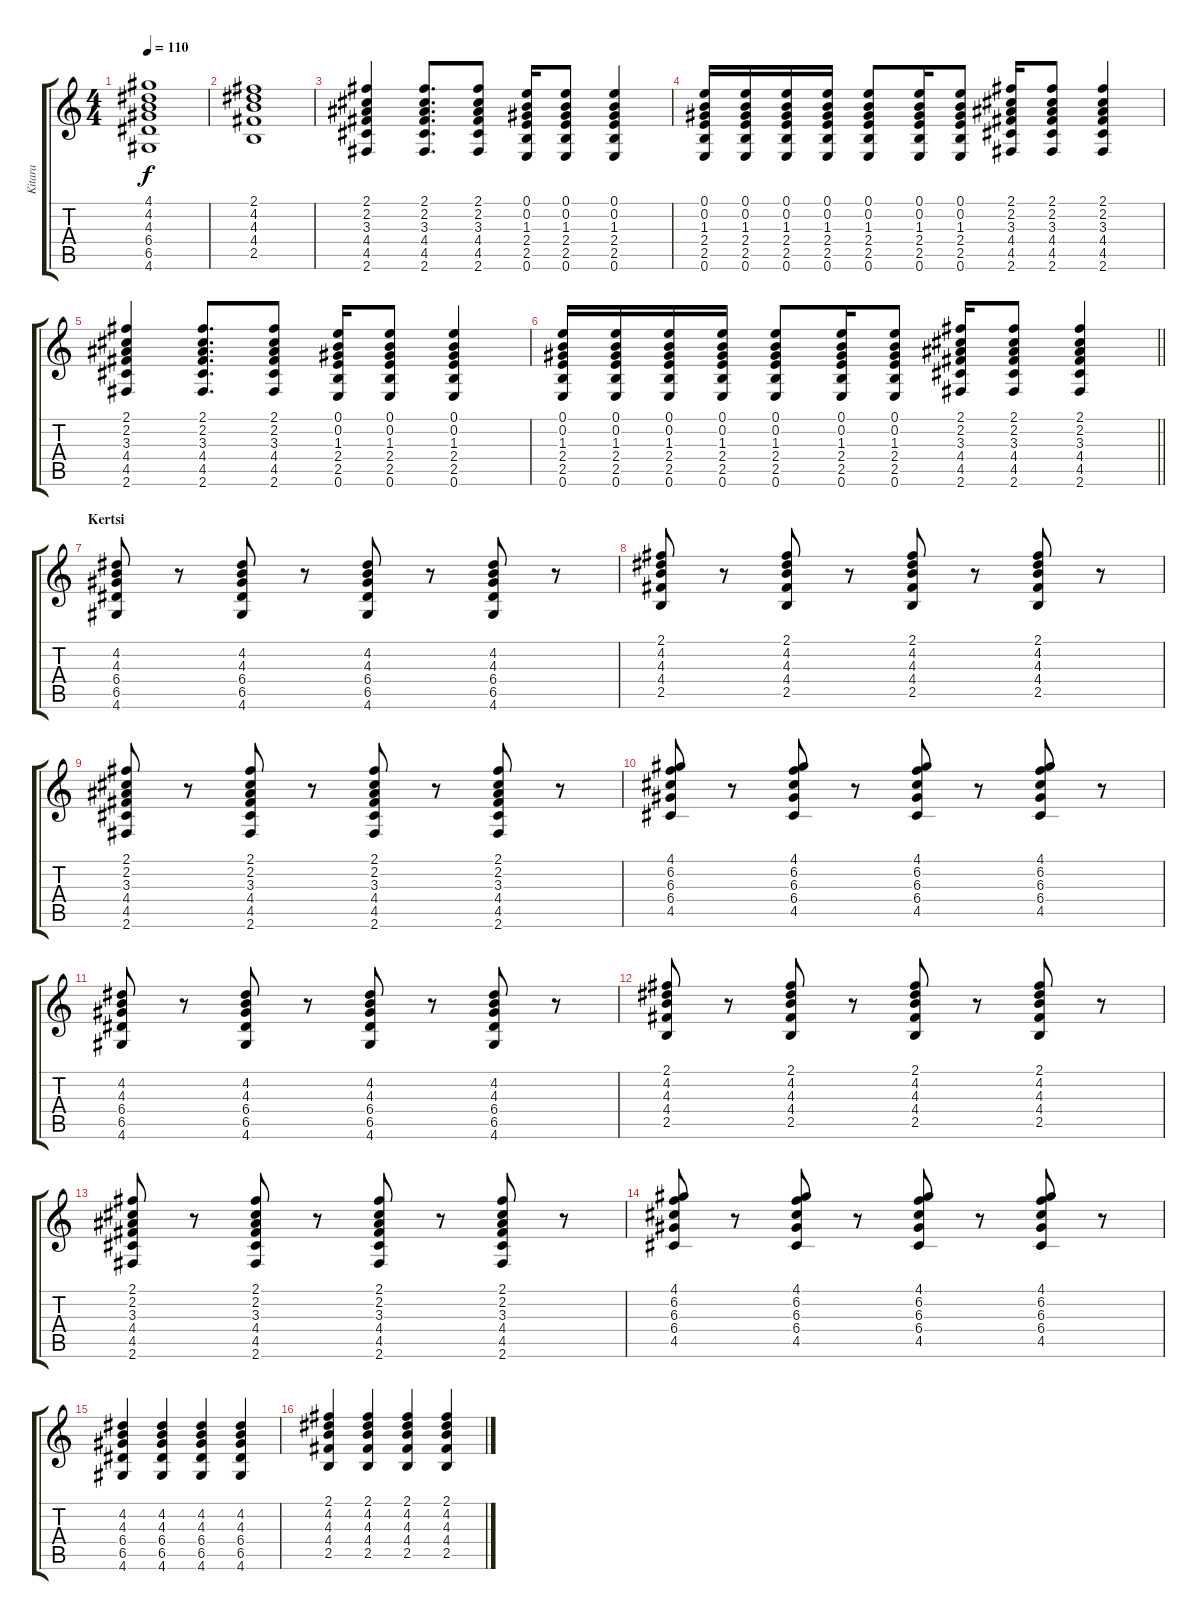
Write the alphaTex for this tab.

\track ("Kitara" "Kitara") {instrument acousticguitarsteel}
\staff {score tabs}
\tuning (E4 B3 G3 D3 A2 E2) {hide}
\ts (4 4)
\tempo 110
\clef g2
\ks c
(4.1 4.2 4.3 6.4 6.5 4.6).1{dy f} |
(2.1 4.2 4.3 4.4 2.5).1 |
(2.1 2.2 3.3 4.4 4.5 2.6).4 (2.1 2.2 3.3 4.4 4.5 2.6).8{d} (2.1 2.2 3.3 4.4 4.5 2.6).8 (0.1 0.2 1.3 2.4 2.5 0.6).16 (0.1 0.2 1.3 2.4 2.5 0.6).8 (0.1 0.2 1.3 2.4 2.5 0.6).4 |
(0.1 0.2 1.3 2.4 2.5 0.6).16 (0.1 0.2 1.3 2.4 2.5 0.6).16 (0.1 0.2 1.3 2.4 2.5 0.6).16 (0.1 0.2 1.3 2.4 2.5 0.6).16 (0.1 0.2 1.3 2.4 2.5 0.6).8 (0.1 0.2 1.3 2.4 2.5 0.6).16 (0.1 0.2 1.3 2.4 2.5 0.6).8 (2.1 2.2 3.3 4.4 4.5 2.6).16 (2.1 2.2 3.3 4.4 4.5 2.6).8 (2.1 2.2 3.3 4.4 4.5 2.6).4 |
(2.1 2.2 3.3 4.4 4.5 2.6).4 (2.1 2.2 3.3 4.4 4.5 2.6).8{d} (2.1 2.2 3.3 4.4 4.5 2.6).8 (0.1 0.2 1.3 2.4 2.5 0.6).16 (0.1 0.2 1.3 2.4 2.5 0.6).8 (0.1 0.2 1.3 2.4 2.5 0.6).4 |
\barLineRight lightlight
(0.1 0.2 1.3 2.4 2.5 0.6).16 (0.1 0.2 1.3 2.4 2.5 0.6).16 (0.1 0.2 1.3 2.4 2.5 0.6).16 (0.1 0.2 1.3 2.4 2.5 0.6).16 (0.1 0.2 1.3 2.4 2.5 0.6).8 (0.1 0.2 1.3 2.4 2.5 0.6).16 (0.1 0.2 1.3 2.4 2.5 0.6).8 (2.1 2.2 3.3 4.4 4.5 2.6).16 (2.1 2.2 3.3 4.4 4.5 2.6).8 (2.1 2.2 3.3 4.4 4.5 2.6).4 |
\section ("" "Kertsi")
(4.2 4.3 6.4 6.5 4.6).8 r.8 (4.2 4.3 6.4 6.5 4.6).8 r.8 (4.2 4.3 6.4 6.5 4.6).8 r.8 (4.2 4.3 6.4 6.5 4.6).8 r.8 |
(2.1 4.2 4.3 4.4 2.5).8 r.8 (2.1 4.2 4.3 4.4 2.5).8 r.8 (2.1 4.2 4.3 4.4 2.5).8 r.8 (2.1 4.2 4.3 4.4 2.5).8 r.8 |
(2.1 2.2 3.3 4.4 4.5 2.6).8 r.8 (2.1 2.2 3.3 4.4 4.5 2.6).8 r.8 (2.1 2.2 3.3 4.4 4.5 2.6).8 r.8 (2.1 2.2 3.3 4.4 4.5 2.6).8 r.8 |
(4.1 6.2 6.3 6.4 4.5).8 r.8 (4.1 6.2 6.3 6.4 4.5).8 r.8 (4.1 6.2 6.3 6.4 4.5).8 r.8 (4.1 6.2 6.3 6.4 4.5).8 r.8 |
(4.2 4.3 6.4 6.5 4.6).8 r.8 (4.2 4.3 6.4 6.5 4.6).8 r.8 (4.2 4.3 6.4 6.5 4.6).8 r.8 (4.2 4.3 6.4 6.5 4.6).8 r.8 |
(2.1 4.2 4.3 4.4 2.5).8 r.8 (2.1 4.2 4.3 4.4 2.5).8 r.8 (2.1 4.2 4.3 4.4 2.5).8 r.8 (2.1 4.2 4.3 4.4 2.5).8 r.8 |
(2.1 2.2 3.3 4.4 4.5 2.6).8 r.8 (2.1 2.2 3.3 4.4 4.5 2.6).8 r.8 (2.1 2.2 3.3 4.4 4.5 2.6).8 r.8 (2.1 2.2 3.3 4.4 4.5 2.6).8 r.8 |
(4.1 6.2 6.3 6.4 4.5).8 r.8 (4.1 6.2 6.3 6.4 4.5).8 r.8 (4.1 6.2 6.3 6.4 4.5).8 r.8 (4.1 6.2 6.3 6.4 4.5).8 r.8 |
(4.2 4.3 6.4 6.5 4.6).4 (4.2 4.3 6.4 6.5 4.6).4 (4.2 4.3 6.4 6.5 4.6).4 (4.2 4.3 6.4 6.5 4.6).4 |
(2.1 4.2 4.3 4.4 2.5).4 (2.1 4.2 4.3 4.4 2.5).4 (2.1 4.2 4.3 4.4 2.5).4 (2.1 4.2 4.3 4.4 2.5).4
